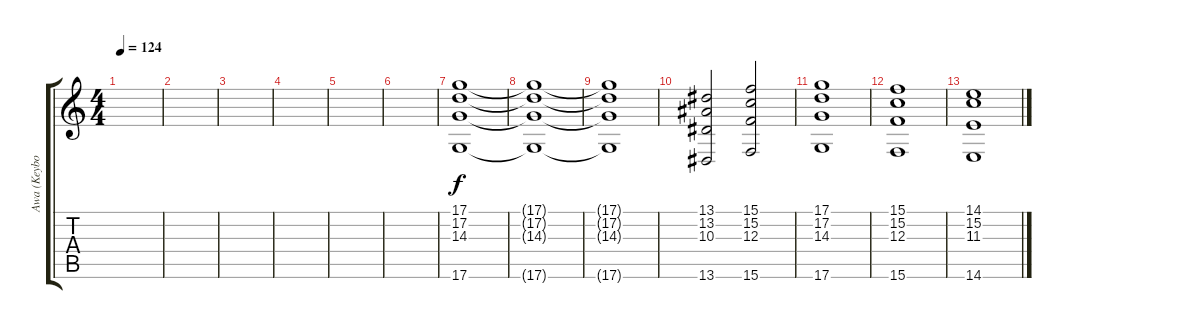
\track ("Awa (Keyboards 1)" "Awa (Keybo") {instrument churchorgan}
\staff {score tabs}
\tuning (D4 A3 F3 C3 G2 D2) {hide}
\ts (4 4)
\tempo 124
\clef g2
\ks c
|
|
|
|
|
|
(17.1 17.2 14.3 17.6).1{volume 10} |
(17.1{t} 17.2{t} 14.3{t} 17.6{t}).1 |
(17.1{t} 17.2{t} 14.3{t} 17.6{t}).1 |
(13.1 13.2 10.3 13.6).2 (15.1 15.2 12.3 15.6).2 |
(17.1 17.2 14.3 17.6).1 |
(15.1 15.2 12.3 15.6).1 |
(14.1 15.2 11.3 14.6).1
